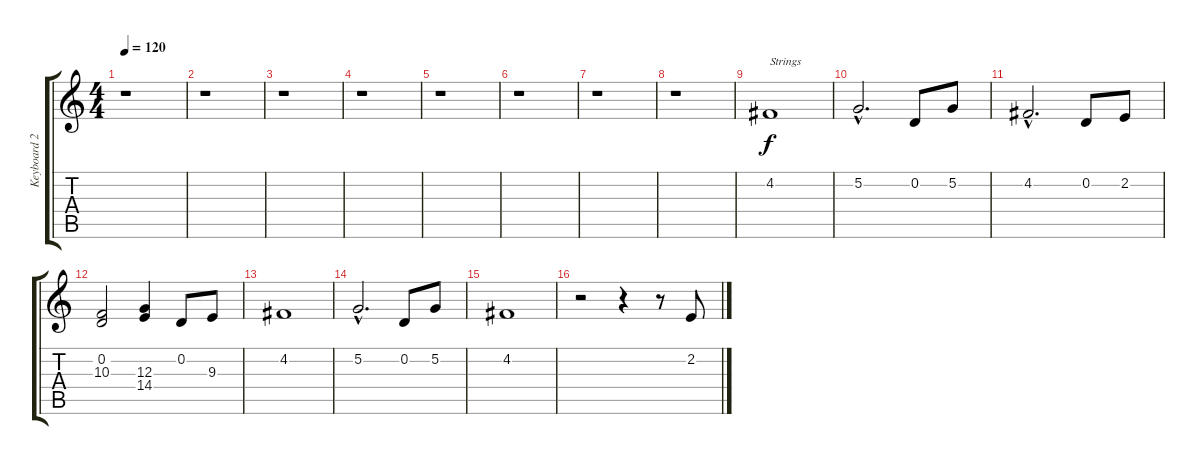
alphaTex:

\track ("Keyboard 2" "Keyboard 2") {instrument stringensemble1}
\staff {score tabs}
\tuning (D5 D4 G3 D3 A2 E2) {hide}
\ts (4 4)
\tempo 120
\clef g2
\ks c
r.1{dy f instrument stringensemble1} |
r.1 |
r.1 |
r.1 |
r.1 |
r.1 |
r.1 |
r.1 |
4.2.1{txt "Strings"} |
5.2{hac}.2{d} 0.2.8 5.2.8 |
4.2{hac}.2{d} 0.2.8 2.2.8 |
(0.2 10.3).2 (12.3 14.4).4 0.2.8 9.3.8 |
4.2.1 |
5.2{hac}.2{d} 0.2.8 5.2.8 |
4.2.1 |
r.2 r.4 r.8 2.2.8
